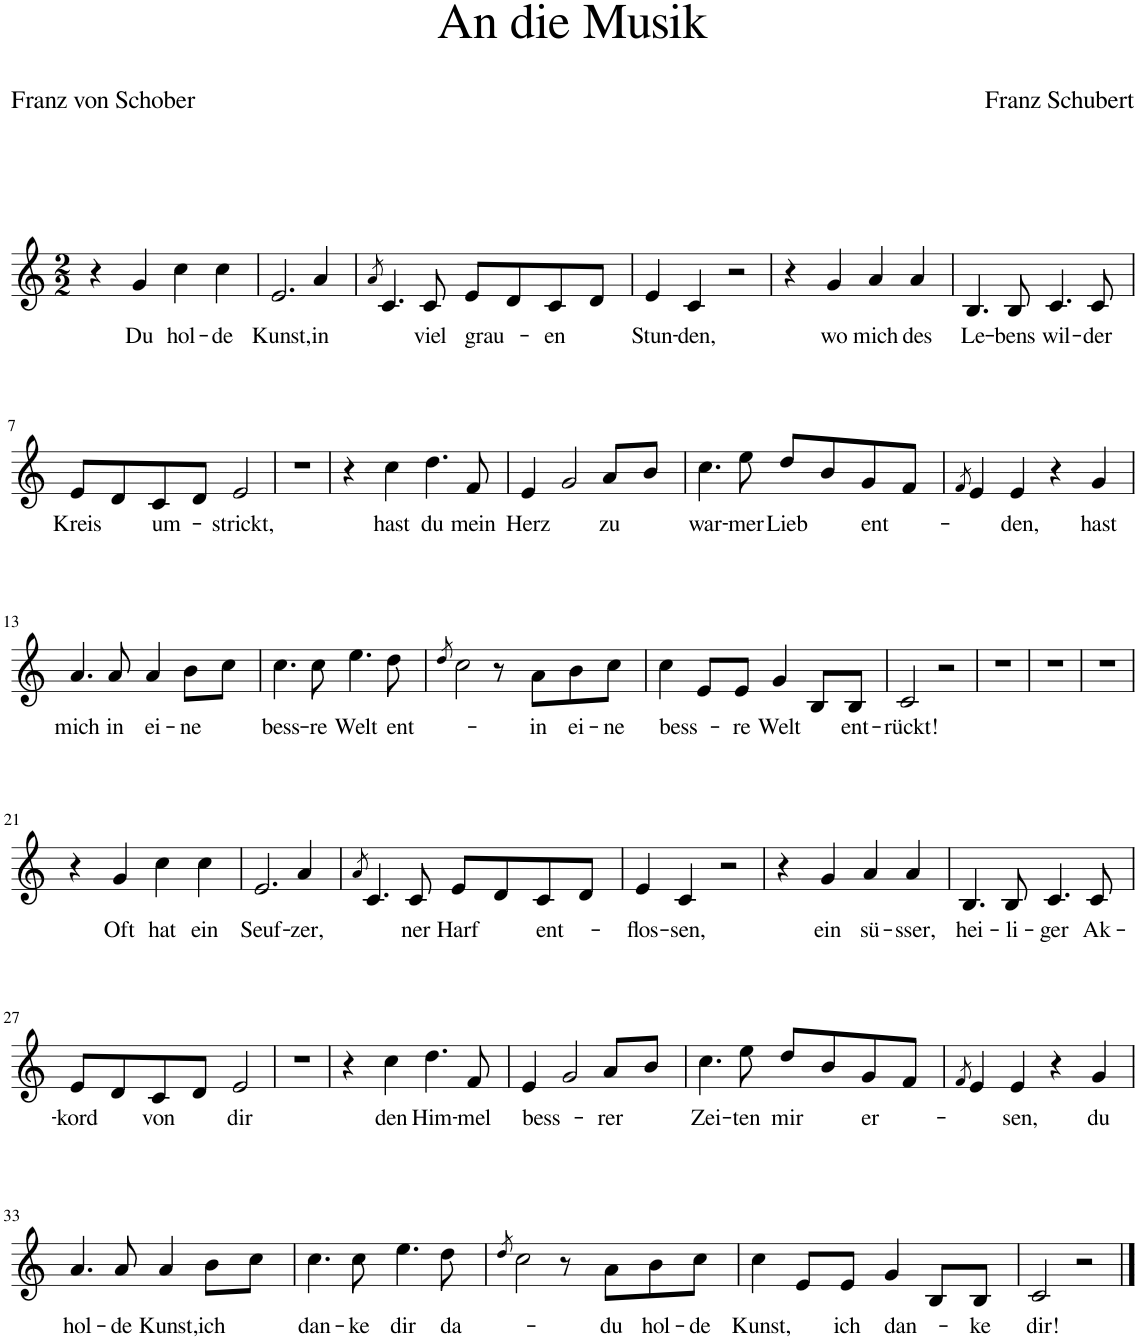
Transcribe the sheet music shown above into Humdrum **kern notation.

**kern	**text
*part1	*part1
*staff1	*staff1
*I"Piano	*
*I'Pno	*
*clefG2	*
*k[]	*
*M2/2	*
=1	=1
4r	.
!	!LO:LY:b
4g/	Du
!	!LO:LY:b
4cc\	hol-
!	!LO:LY:b
4cc\	-de
=2	=2
!	!LO:LY:b
2.e/	Kunst,
!	!LO:LY:b
4a/	in
=3	=3
8qa/	.
4.c/	.
!	!LO:LY:b
8c/	-viel
!	!LO:LY:b
8e/L	grau-
8d/	.
!	!LO:LY:b
8c/	-en
8d/J	.
=4	=4
!	!LO:LY:b
4e/	Stun-
!	!LO:LY:b
4c/	-den,
2r	.
=5	=5
4r	.
!	!LO:LY:b
4g/	wo
!	!LO:LY:b
4a/	mich
!	!LO:LY:b
4a/	des
=6	=6
!	!LO:LY:b
4.B/	Le-
!	!LO:LY:b
8B/	-bens
!	!LO:LY:b
4.c/	wil-
!	!LO:LY:b
8c/	-der
!!LO:LB:g=z
=7	=7
!	!LO:LY:b
8e/L	Kreis
8d/	.
!	!LO:LY:b
8c/	um-
8d/J	.
!	!LO:LY:b
2e/	-strickt,
=8	=8
1r	.
=9	=9
4r	.
!	!LO:LY:b
4cc\	hast
!	!LO:LY:b
4.dd\	du
!	!LO:LY:b
8f/	mein
=10	=10
!	!LO:LY:b
4e/	Herz
2g/	.
!	!LO:LY:b
8a/L	zu
8b/J	.
=11	=11
!	!LO:LY:b
4.cc\	war-
!	!LO:LY:b
8ee\	-mer
!	!LO:LY:b
8dd/L	Lieb
8b/	.
!	!LO:LY:b
8g/	ent-
8f/J	.
=12	=12
8qf/	.
4e/	.
!	!LO:LY:b
4e/	-den,
4r	.
!	!LO:LY:b
4g/	hast
!!LO:LB:g=z
=13	=13
!	!LO:LY:b
4.a/	mich
!	!LO:LY:b
8a/	in
!	!LO:LY:b
4a/	ei-
!	!LO:LY:b
8b\L	-ne
8cc\J	.
=14	=14
!	!LO:LY:b
4.cc\	bess-
!	!LO:LY:b
8cc\	-re
!	!LO:LY:b
4.ee\	Welt
!	!LO:LY:b
8dd\	ent-
=15	=15
8qdd/	.
2cc\	.
8r	.
!	!LO:LY:b
8a\L	in
!	!LO:LY:b
8b\	ei-
!	!LO:LY:b
8cc\J	-ne
=16	=16
!	!LO:LY:b
4cc\	bess-
8e/L	.
!	!LO:LY:b
8e/J	-re
!	!LO:LY:b
4g/	Welt
8B/L	.
!	!LO:LY:b
8B/J	ent-
=17	=17
!	!LO:LY:b
2c/	-rückt!
2r	.
=18	=18
1r	.
=19	=19
1r	.
=20	=20
1r	.
!!LO:LB:g=z
=21	=21
4r	.
!	!LO:LY:b
4g/	Oft
!	!LO:LY:b
4cc\	hat
!	!LO:LY:b
4cc\	ein
=22	=22
!	!LO:LY:b
2.e/	Seuf-
!	!LO:LY:b
4a/	-zer,
=23	=23
8qa/	.
4.c/	.
!	!LO:LY:b
8c/	-ner
!	!LO:LY:b
8e/L	Harf
8d/	.
!	!LO:LY:b
8c/	ent-
8d/J	.
=24	=24
!	!LO:LY:b
4e/	-flos-
!	!LO:LY:b
4c/	-sen,
2r	.
=25	=25
4r	.
!	!LO:LY:b
4g/	ein
!	!LO:LY:b
4a/	sü-
!	!LO:LY:b
4a/	-sser,
=26	=26
!	!LO:LY:b
4.B/	hei-
!	!LO:LY:b
8B/	-li-
!	!LO:LY:b
4.c/	-ger
!	!LO:LY:b
8c/	Ak-
!!LO:LB:g=z
=27	=27
!	!LO:LY:b
8e/L	-kord
8d/	.
!	!LO:LY:b
8c/	von
8d/J	.
!	!LO:LY:b
2e/	dir
=28	=28
1r	.
=29	=29
4r	.
!	!LO:LY:b
4cc\	den
!	!LO:LY:b
4.dd\	Him-
!	!LO:LY:b
8f/	-mel
=30	=30
!	!LO:LY:b
4e/	bess-
2g/	.
!	!LO:LY:b
8a/L	-rer
8b/J	.
=31	=31
!	!LO:LY:b
4.cc\	Zei-
!	!LO:LY:b
8ee\	-ten
!	!LO:LY:b
8dd/L	mir
8b/	.
!	!LO:LY:b
8g/	er-
8f/J	.
=32	=32
8qf/	.
4e/	.
!	!LO:LY:b
4e/	-sen,
4r	.
!	!LO:LY:b
4g/	du
!!LO:LB:g=z
=33	=33
!	!LO:LY:b
4.a/	hol-
!	!LO:LY:b
8a/	-de
!	!LO:LY:b
4a/	Kunst,
!	!LO:LY:b
8b\L	ich
8cc\J	.
=34	=34
!	!LO:LY:b
4.cc\	dan-
!	!LO:LY:b
8cc\	-ke
!	!LO:LY:b
4.ee\	dir
!	!LO:LY:b
8dd\	da-
=35	=35
8qdd/	.
2cc\	.
8r	.
!	!LO:LY:b
8a\L	du
!	!LO:LY:b
8b\	hol-
!	!LO:LY:b
8cc\J	-de
=36	=36
!	!LO:LY:b
4cc\	Kunst,
8e/L	.
!	!LO:LY:b
8e/J	ich
!	!LO:LY:b
4g/	dan-
8B/L	.
!	!LO:LY:b
8B/J	-ke
=37	=37
!	!LO:LY:b
2c/	dir!
2r	.
==	==
*-	*-
